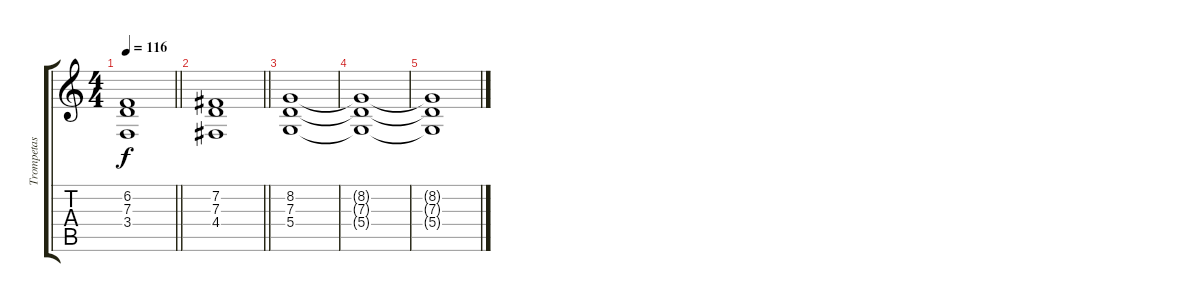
\track ("Trompetas" "Trompetas") {instrument trumpet}
\staff {score tabs}
\tuning (E4 B3 G3 D3 A2 E2) {hide}
\ts (4 4)
\tempo 116
\clef g2
\barLineRight lightlight
\ks c
(6.2 7.3 3.4).1{dy f} |
\barLineRight lightlight
(7.2 7.3 4.4).1 |
(8.2 7.3 5.4).1{volume 1} |
(8.2{t} 7.3{t} 5.4{t}).1 |
(8.2{t} 7.3{t} 5.4{t}).1
